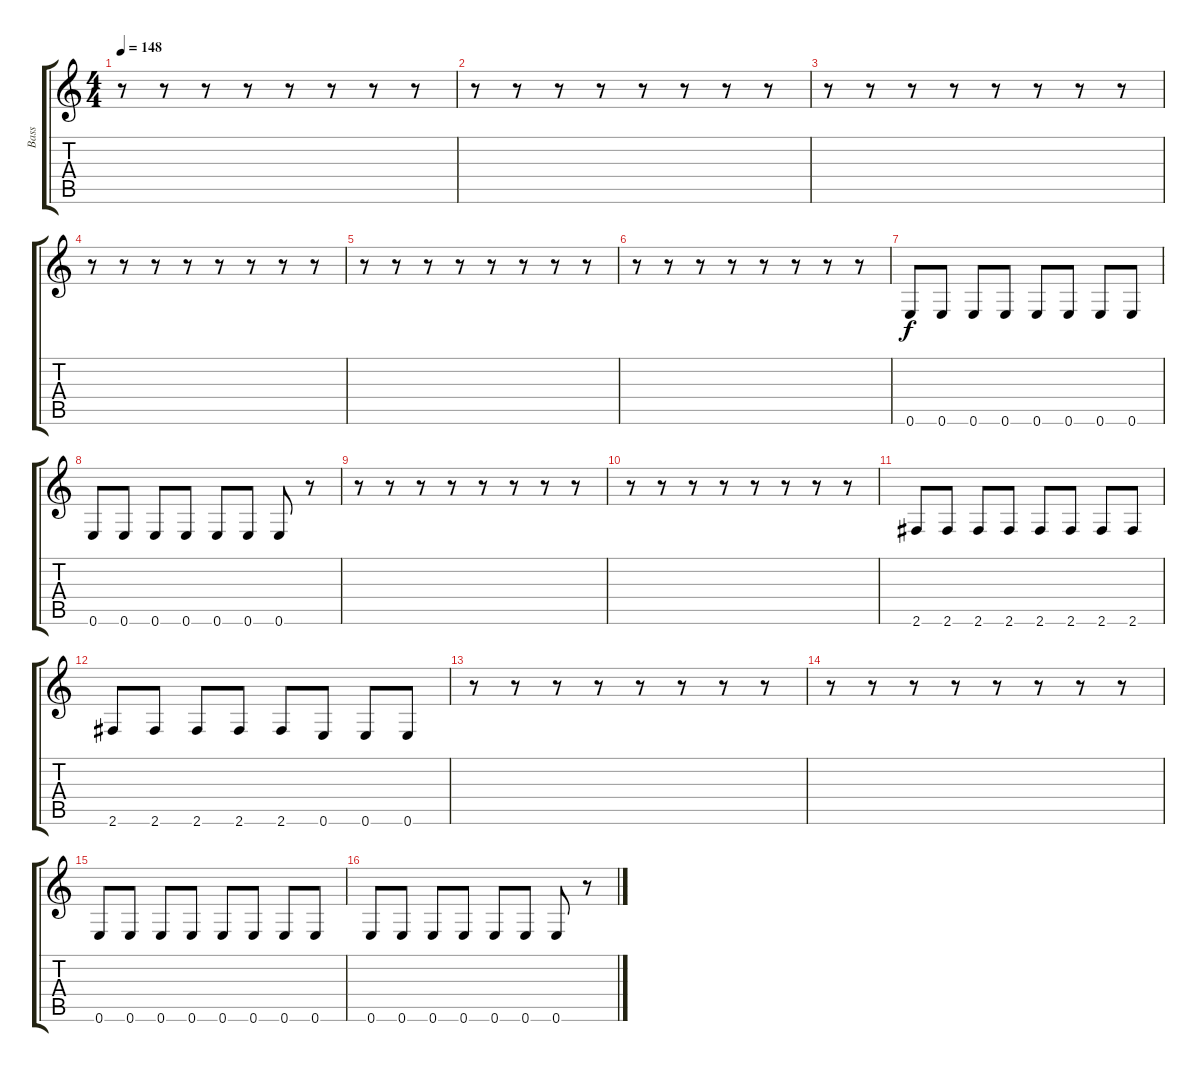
\track ("Bass" "Bass") {instrument electricbassfinger}
\staff {score tabs}
\tuning (E4 B3 G3 D3 A2 E2) {hide}
\ts (4 4)
\tempo 148
\clef g2
\ks c
r.8{dy f} r.8 r.8 r.8 r.8 r.8 r.8 r.8 |
r.8 r.8 r.8 r.8 r.8 r.8 r.8 r.8 |
r.8 r.8 r.8 r.8 r.8 r.8 r.8 r.8 |
r.8 r.8 r.8 r.8 r.8 r.8 r.8 r.8 |
r.8 r.8 r.8 r.8 r.8 r.8 r.8 r.8 |
r.8 r.8 r.8 r.8 r.8 r.8 r.8 r.8 |
0.6.8 0.6.8 0.6.8 0.6.8 0.6.8 0.6.8 0.6.8 0.6.8 |
0.6.8 0.6.8 0.6.8 0.6.8 0.6.8 0.6.8 0.6.8 r.8 |
r.8 r.8 r.8 r.8 r.8 r.8 r.8 r.8 |
r.8 r.8 r.8 r.8 r.8 r.8 r.8 r.8 |
2.6.8 2.6.8 2.6.8 2.6.8 2.6.8 2.6.8 2.6.8 2.6.8 |
2.6.8 2.6.8 2.6.8 2.6.8 2.6.8 0.6.8 0.6.8 0.6.8 |
r.8 r.8 r.8 r.8 r.8 r.8 r.8 r.8 |
r.8 r.8 r.8 r.8 r.8 r.8 r.8 r.8 |
0.6.8 0.6.8 0.6.8 0.6.8 0.6.8 0.6.8 0.6.8 0.6.8 |
0.6.8 0.6.8 0.6.8 0.6.8 0.6.8 0.6.8 0.6.8 r.8
